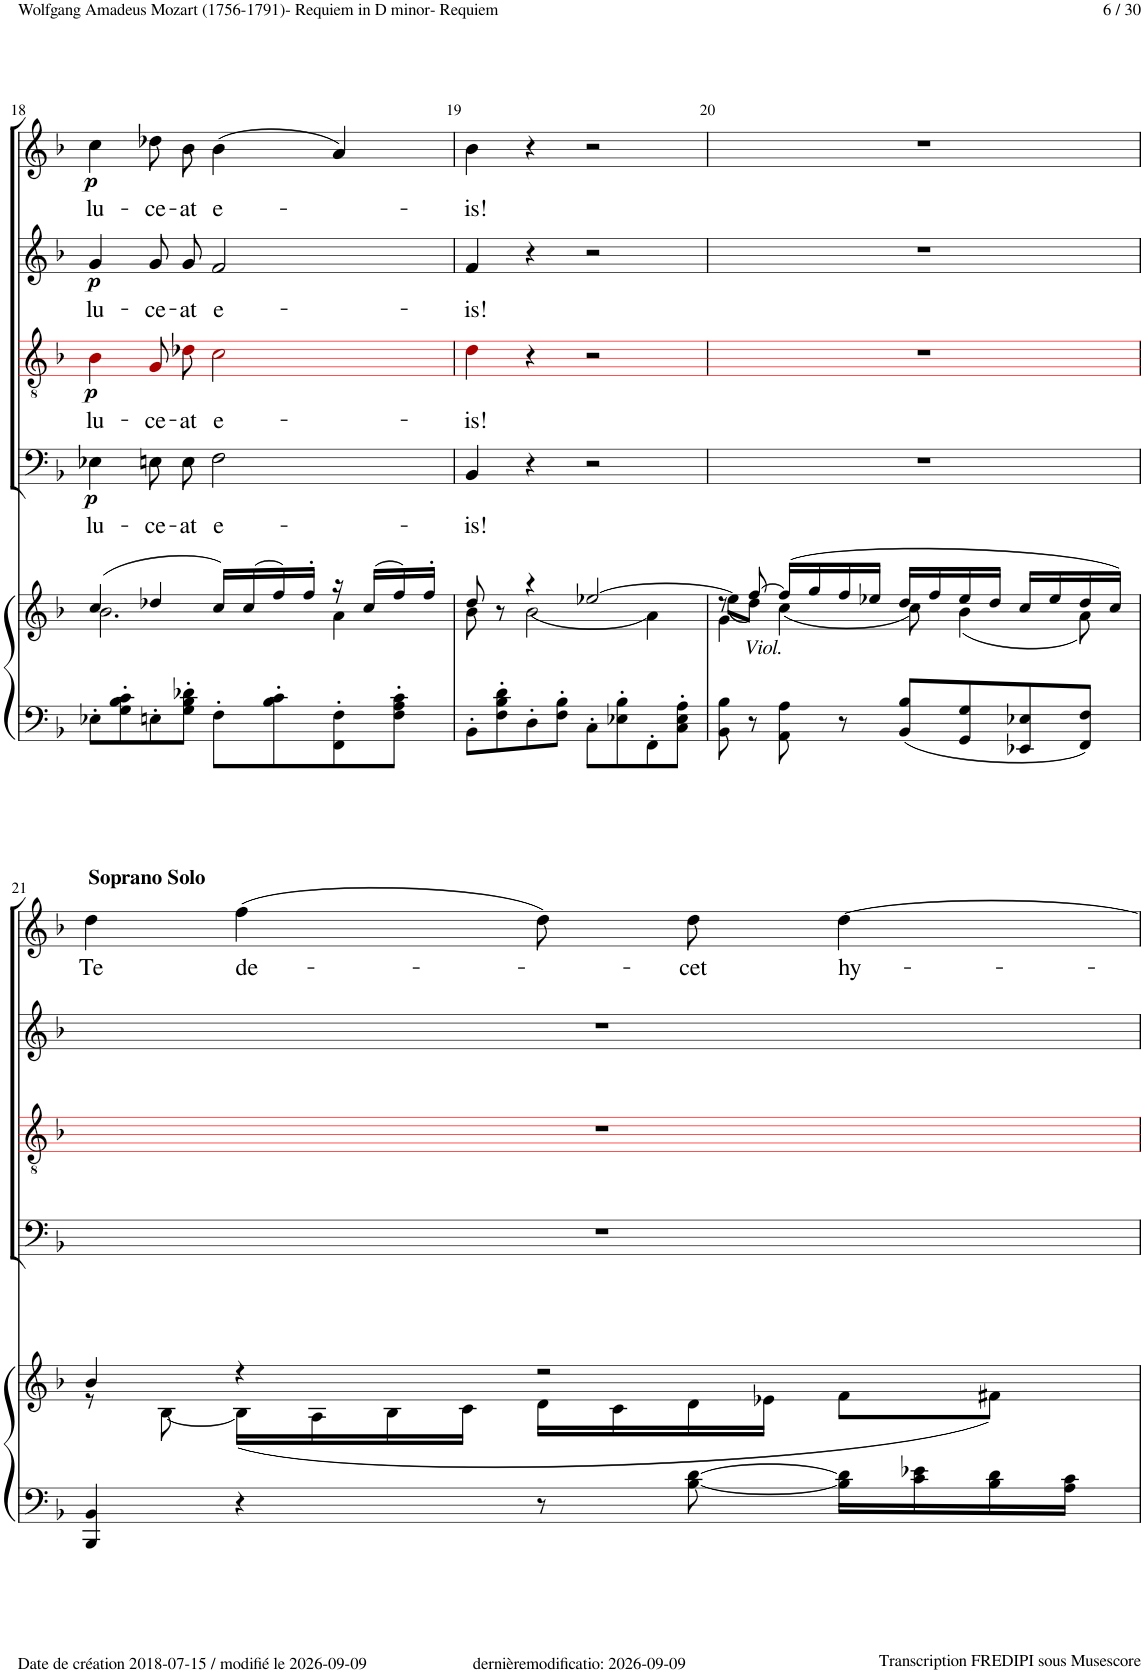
**kern	**kern	**kern	**text	**dynam	**kern	**text	**dynam	**kern	**text	**dynam	**kern	**text	**dynam
*part5	*part5	*part4	*part4	*part4	*part3	*part3	*part3	*part2	*part2	*part2	*part1	*part1	*part1
*staff6	*staff5	*staff4	*staff4	*staff4	*staff3	*staff3	*staff3	*staff2	*staff2	*staff2	*staff1	*staff1	*staff1
*I"Piano	*	*I"Basso Chorus	*	*	*I"Tenor Chorus	*	*	*I"Alto Chorus	*	*	*I"Soprano Chorus	*	*
*I'Pno	*	*I'Ch	*	*	*	*	*	*I'Ch	*	*	*I'Ch	*	*
!!LO:PB:g=z
*clefF4	*clefG2	*clefF4	*	*	*clefGv2	*	*	*clefG2	*	*	*clefG2	*	*
*	*	*	*	*	*ITrd8c14	*	*	*	*	*	*	*	*
*k[b-]	*k[b-]	*k[b-]	*	*	*k[b-]	*	*	*k[b-]	*	*	*k[b-]	*	*
*M4/4	*M4/4	*M4/4	*	*	*M4/4	*	*	*M4/4	*	*	*M4/4	*	*
*met(c)	*met(c)	*met(c)	*	*	*met(c)	*	*	*met(c)	*	*	*met(c)	*	*
=18	=18	=18	=18	=18	=18	=18	=18	=18	=18	=18	=18	=18	=18
*	*^	*	*	*	*	*	*	*	*	*	*	*	*
!	!	!	!	!LO:LY:b	!LO:DY:b	!	!LO:LY:b	!LO:DY:b	!	!LO:LY:b	!LO:DY:b	!	!LO:LY:b	!LO:DY:b
8E-X'\L	(4cc/	2.b-\	4E-X!\	lu-	p	4B-!i\	lu-	p	4g!/	lu-	p	4cc!\	lu-	p
8G\' 8B-\' 8c\'	.	.	.	.	.	.	.	.	.	.	.	.	.	.
!	!	!	!	!LO:LY:b	!	!	!LO:LY:b	!	!	!LO:LY:b	!	!	!LO:LY:b	!
8En'\	4dd-X/	.	8En!\L	-ce-	.	8G!i\L	-ce-	.	8g!/L	-ce-	.	8dd-X!\L	-ce-	.
!	!	!	!	!LO:LY:b	!	!	!LO:LY:b	!	!	!LO:LY:b	!	!	!LO:LY:b	!
8G\' 8B-\' 8d-X\'J	.	.	8E!\J	-at	.	8d-X!i\J	-at	.	8g!/J	-at	.	8b-!\J	-at	.
!	!	!	!	!LO:LY:b	!	!	!LO:LY:b	!	!	!LO:LY:b	!	!	!LO:LY:b	!
8F'\L	16cc/LL)	.	2F!\	e-	.	2c!i\	e-	.	2f!/	e-	.	(4b-!\	e-	.
.	(16cc/	.	.	.	.	.	.	.	.	.	.	.	.	.
8B-\' 8c\'	16ff/)	.	.	.	.	.	.	.	.	.	.	.	.	.
.	16ff'/JJ	.	.	.	.	.	.	.	.	.	.	.	.	.
8FF\' 8F\'	16r	4a\	.	.	.	.	.	.	.	.	.	4a!/)	.	.
.	(16cc/LL	.	.	.	.	.	.	.	.	.	.	.	.	.
8F\' 8A\' 8c\'J	16ff/)	.	.	.	.	.	.	.	.	.	.	.	.	.
.	16ff'/JJ	.	.	.	.	.	.	.	.	.	.	.	.	.
=19	=19	=19	=19	=19	=19	=19	=19	=19	=19	=19	=19	=19	=19	=19
!	!	!	!	!LO:LY:b	!	!	!LO:LY:b	!	!	!LO:LY:b	!	!	!LO:LY:b	!
8BB-'\L	8dd/	8b-\	4BB-!/	-is!	.	4d!i\	-is!	.	4f!/	-is!	.	4b-!\	-is!	.
8F\' 8B-\' 8d\'	8r	8ryy	.	.	.	.	.	.	.	.	.	.	.	.
8D'\	4r	(2b-\	4r	.	.	4r	.	.	4r	.	.	4r	.	.
8F\' 8B-\'J	.	.	.	.	.	.	.	.	.	.	.	.	.	.
8C'\L	[2ee-X/	.	2r	.	.	2r	.	.	2r	.	.	2r	.	.
8E-X\' 8B-\'	.	.	.	.	.	.	.	.	.	.	.	.	.	.
8FF'\	.	4a\)	.	.	.	.	.	.	.	.	.	.	.	.
8C\' 8E-\' 8A\'J	.	.	.	.	.	.	.	.	.	.	.	.	.	.
=20	=20	=20	=20	=20	=20	=20	=20	=20	=20	=20	=20	=20	=20	=20
*	*	*^	*	*	*	*	*	*	*	*	*	*	*	*
8BB-\ 8B-\	8r	4g\	(8ee-\L]	1r	.	.	1r	.	.	1r	.	.	1r	.	.
!	!LO:TX:b:i:t=Viol.	!	!	!	!	!	!	!	!	!	!	!	!	!	!
8r	[8ff/	.	8dd\J)	.	.	.	.	.	.	.	.	.	.	.	.
8AA\ 8A\	(16ff/LL]	(4cc\	2.ryy	.	.	.	.	.	.	.	.	.	.	.	.
.	16gg/	.	.	.	.	.	.	.	.	.	.	.	.	.	.
8r	16ff/	.	.	.	.	.	.	.	.	.	.	.	.	.	.
.	16ee-X/JJ	.	.	.	.	.	.	.	.	.	.	.	.	.	.
8BB-/ 8B-/L	16dd/LL	8cc\)	.	.	.	.	.	.	.	.	.	.	.	.	.
.	16ff/	.	.	.	.	.	.	.	.	.	.	.	.	.	.
8GG/ 8G/	16ee-/	(4b-\	.	.	.	.	.	.	.	.	.	.	.	.	.
.	16dd/JJ	.	.	.	.	.	.	.	.	.	.	.	.	.	.
8EE-X/ 8E-X/	16cc/LL	.	.	.	.	.	.	.	.	.	.	.	.	.	.
.	16ee-/	.	.	.	.	.	.	.	.	.	.	.	.	.	.
8FF/ 8F/J	16dd/	8a\)	.	.	.	.	.	.	.	.	.	.	.	.	.
.	16cc/JJ)	.	.	.	.	.	.	.	.	.	.	.	.	.	.
*	*	*v	*v	*	*	*	*	*	*	*	*	*	*	*	*
!!LO:LB:g=z
=21	=21	=21	=21	=21	=21	=21	=21	=21	=21	=21	=21	=21	=21	=21
!	!	!	!	!	!	!	!	!	!	!	!	!LO:TX:a:B:t=Soprano Solo	!	!
!	!	!	!	!	!	!	!	!	!	!	!	!	!LO:LY:b	!
4BBB-/ 4BB-/	4b-/	8r	1r	.	.	1r	.	.	1r	.	.	4dd\	Te	.
.	.	[8B-\	.	.	.	.	.	.	.	.	.	.	.	.
!	!	!	!	!	!	!	!	!	!	!	!	!	!LO:LY:b	!
4r	4r	(16B-\LL]	.	.	.	.	.	.	.	.	.	(4ff\	de-	.
.	.	16A\	.	.	.	.	.	.	.	.	.	.	.	.
.	.	16B-\	.	.	.	.	.	.	.	.	.	.	.	.
.	.	16c\JJ	.	.	.	.	.	.	.	.	.	.	.	.
8r	2r	16d\LL	.	.	.	.	.	.	.	.	.	8dd\L)	.	.
.	.	16c\	.	.	.	.	.	.	.	.	.	.	.	.
!	!	!	!	!	!	!	!	!	!	!	!	!	!LO:LY:b	!
[8B-\ [8d\	.	16d\	.	.	.	.	.	.	.	.	.	8dd\J	-cet	.
.	.	16e-X\JJ	.	.	.	.	.	.	.	.	.	.	.	.
!	!	!	!	!	!	!	!	!	!	!	!	!	!LO:LY:b	!
16B-\] 16d\]LL	.	8f\L	.	.	.	.	.	.	.	.	.	4dd\	hy-	.
16c\ 16e-X\	.	.	.	.	.	.	.	.	.	.	.	.	.	.
16B-\ 16d\	.	8f#X\J)	.	.	.	.	.	.	.	.	.	.	.	.
16A\ 16c\JJ	.	.	.	.	.	.	.	.	.	.	.	.	.	.
*	*v	*v	*	*	*	*	*	*	*	*	*	*	*	*
=	=	=	=	=	=	=	=	=	=	=	=	=	=
*-	*-	*-	*-	*-	*-	*-	*-	*-	*-	*-	*-	*-	*-
